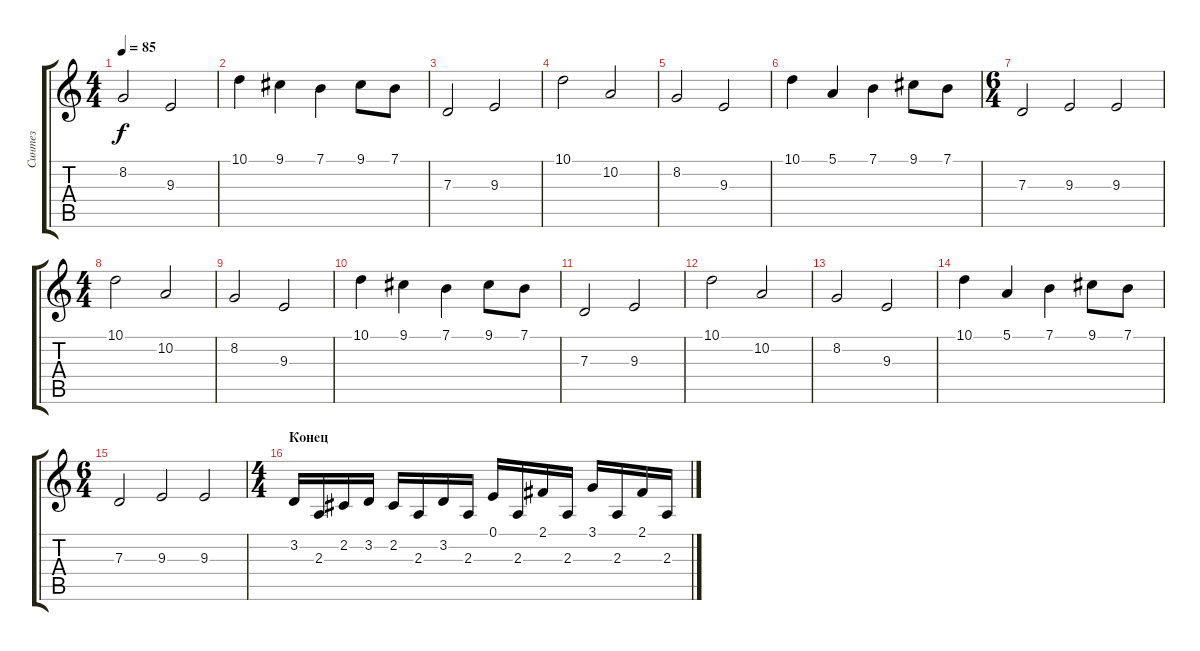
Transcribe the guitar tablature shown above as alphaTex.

\track ("Синтез" "Синтез") {instrument pad7halo}
\staff {score tabs}
\tuning (E4 B3 G3 D3 A2 E2) {hide}
\ts (4 4)
\tempo 85
\clef g2
\ks c
8.2.2{dy f} 9.3.2 |
10.1.4 9.1.4 7.1.4 9.1.8 7.1.8 |
7.3.2 9.3.2 |
10.1.2{volume 13 instrument stringensemble2} 10.2.2 |
8.2.2 9.3.2 |
10.1.4 5.1.4 7.1.4 9.1.8 7.1.8 |
\ts (6 4)
7.3.2 9.3.2 9.3.2 |
\ts (4 4)
10.1.2{volume 13 instrument stringensemble2} 10.2.2 |
8.2.2 9.3.2 |
10.1.4 9.1.4 7.1.4 9.1.8 7.1.8 |
7.3.2 9.3.2 |
10.1.2{volume 13 instrument stringensemble2} 10.2.2 |
8.2.2 9.3.2 |
10.1.4 5.1.4 7.1.4 9.1.8 7.1.8 |
\ts (6 4)
7.3.2 9.3.2 9.3.2 |
\ts (4 4)
\section ("" "Конец")
3.2.16{volume 16 instrument pad7halo} 2.3.16 2.2.16 3.2.16 2.2.16 2.3.16 3.2.16 2.3.16 0.1.16 2.3.16 2.1.16 2.3.16 3.1.16 2.3.16 2.1.16 2.3.16
